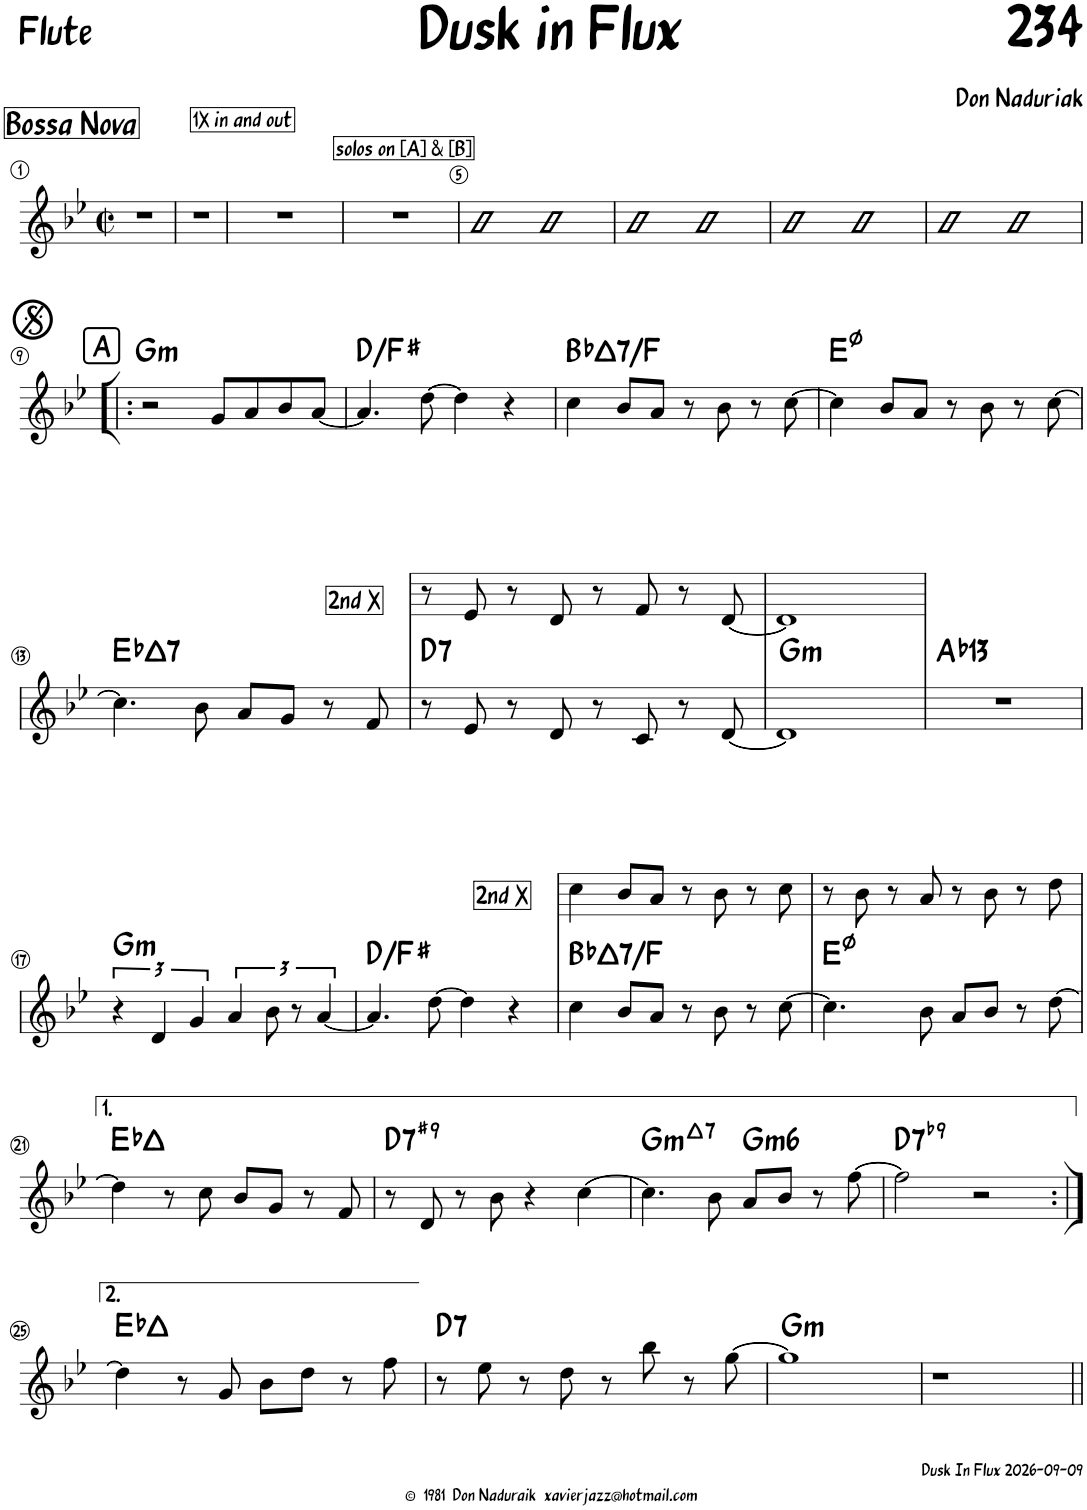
**kern	**harte	**kern
*part2	*part2	*part1
*staff2	*	*staff1
*I"Flute	*	*I"Flute
*I'Fl	*	*I'Fl
*clefG2	*	*clefG2
*k[b-e-]	*	*k[b-e-]
*M2/2	*	*M2/2
*met(c|)	*	*met(c|)
=1	=1	=1
!	!	!LO:TX:a:t=Bossa Nova
*	*	*^
1r	.	1r	4.ryy
!	!	!	!LO:TX:a:t=1X in and out
.	.	.	2ryy
.	.	.	8ryy
=2	=2	=2	=2
1r	.	1r	4.ryy
!	!	!	!LO:TX:a:t=solos on [A] & [B]
.	.	.	2ryy
.	.	.	8ryy
*	*	*v	*v
=3	=3	=3
1r	.	1r
=4	=4	=4
1r	.	1r
=5	=5	=5
2b-	.	1r
2b-	.	.
=6	=6	=6
2b-	.	1r
2b-	.	.
=7	=7	=7
2b-	.	1r
2b-	.	.
=8	=8	=8
2b-	.	1r
2b-	.	.
!!LO:LB:g=z
!!LO:REH:place=s1:a:rj:fs=14:t=A
=9!|:	=9!|:	=9!|:
!	!LO:H:kt=m	!
2r	G:min	1r
8g/L	.	.
8a/	.	.
8b-/	.	.
[8a/J	.	.
=10	=10	=10
4.a/]	D:maj/3	1r
[8dd\	.	.
4dd\]	.	.
4r	.	.
=11	=11	=11
!	!LO:H:kt=7	!
4cc\	Bb:maj7/5	1r
8b-/L	.	.
8a/J	.	.
8r	.	.
8b-\	.	.
8r	.	.
[8cc\	.	.
=12	=12	=12
4cc\]	E:hdim7	1r
8b-/L	.	.
8a/J	.	.
8r	.	.
8b-\	.	.
8r	.	.
[8cc\	.	.
!!LO:LB:g=z
=13	=13	=13
!	!LO:H:kt=7	!
4.cc\]	Eb:maj7	1r
8b-\	.	.
8a/L	.	.
8g/J	.	.
8r	.	.
8f/	.	.
=14	=14	=14
!	!LO:H:kt=7	!LO:TX:b:t=2nd X
8r	D:7	8r
8e-/	.	8e-/
8r	.	8r
8d/	.	8d/
8r	.	8r
8c/	.	8f/
8r	.	8r
[8d/	.	[8d/
=15	=15	=15
!	!LO:H:kt=m	!
1d]	G:min	1d]
=16	=16	=16
!	!LO:H:kt=13	!
1r	Ab:9(11,13)	1r
!!LO:LB:g=z
=17	=17	=17
!	!LO:H:kt=m	!
6r	G:min	1r
6d/	.	.
6g/	.	.
6a/	.	.
12b-\	.	.
12r	.	.
[6a/	.	.
=18	=18	=18
4.a/]	D:maj/3	1r
[8dd\	.	.
4dd\]	.	.
4r	.	.
=19	=19	=19
!	!LO:H:kt=7	!LO:TX:a:t=2nd X
4cc\	Bb:maj7/5	4cc\
8b-/L	.	8b-/L
8a/J	.	8a/J
8r	.	8r
8b-\	.	8b-\
8r	.	8r
[8cc\	.	8cc\
=20	=20	=20
4.cc\]	E:hdim7	8r
.	.	8b-\
.	.	8r
8b-\	.	8a/
8a/L	.	8r
8b-/J	.	8b-\
8r	.	8r
[8dd\	.	8dd\
!!LO:LB:g=z
=21	=21	=21
4dd\]	Eb:maj	1r
8r	.	.
8cc\	.	.
8b-/L	.	.
8g/J	.	.
8r	.	.
8f/	.	.
=22	=22	=22
!	!LO:H:kt=7	!
8r	D:7(#9)	1r
8d/	.	.
8r	.	.
8b-\	.	.
4r	.	.
[4cc\	.	.
=23	=23	=23
!	!LO:H:kt=mt7	!
4.cc\]	G:minmaj7	1r
8b-\	.	.
!	!LO:H:kt=m6	!
8a/L	G:min6	.
8b-/J	.	.
8r	.	.
[8ff\	.	.
=24	=24	=24
!	!LO:H:kt=7	!
2ff\]	D:7(b9)	1r
2r	.	.
!!LO:LB:g=z
=25:|!	=25:|!	=25:|!
[qdd	.	.
4dd\]	Eb:maj	1r
8r	.	.
8g/	.	.
8b-\L	.	.
8dd\J	.	.
8r	.	.
8ff\	.	.
=26	=26	=26
!	!LO:H:kt=7	!
8r	D:7	1r
8ee-\	.	.
8r	.	.
8dd\	.	.
8r	.	.
8bb-\	.	.
8r	.	.
[8gg\	.	.
=27	=27	=27
!	!LO:H:kt=m	!
1gg]	G:min	1r
=28	=28	=28
1r	.	1r
=||	=||	=||
*-	*-	*-
